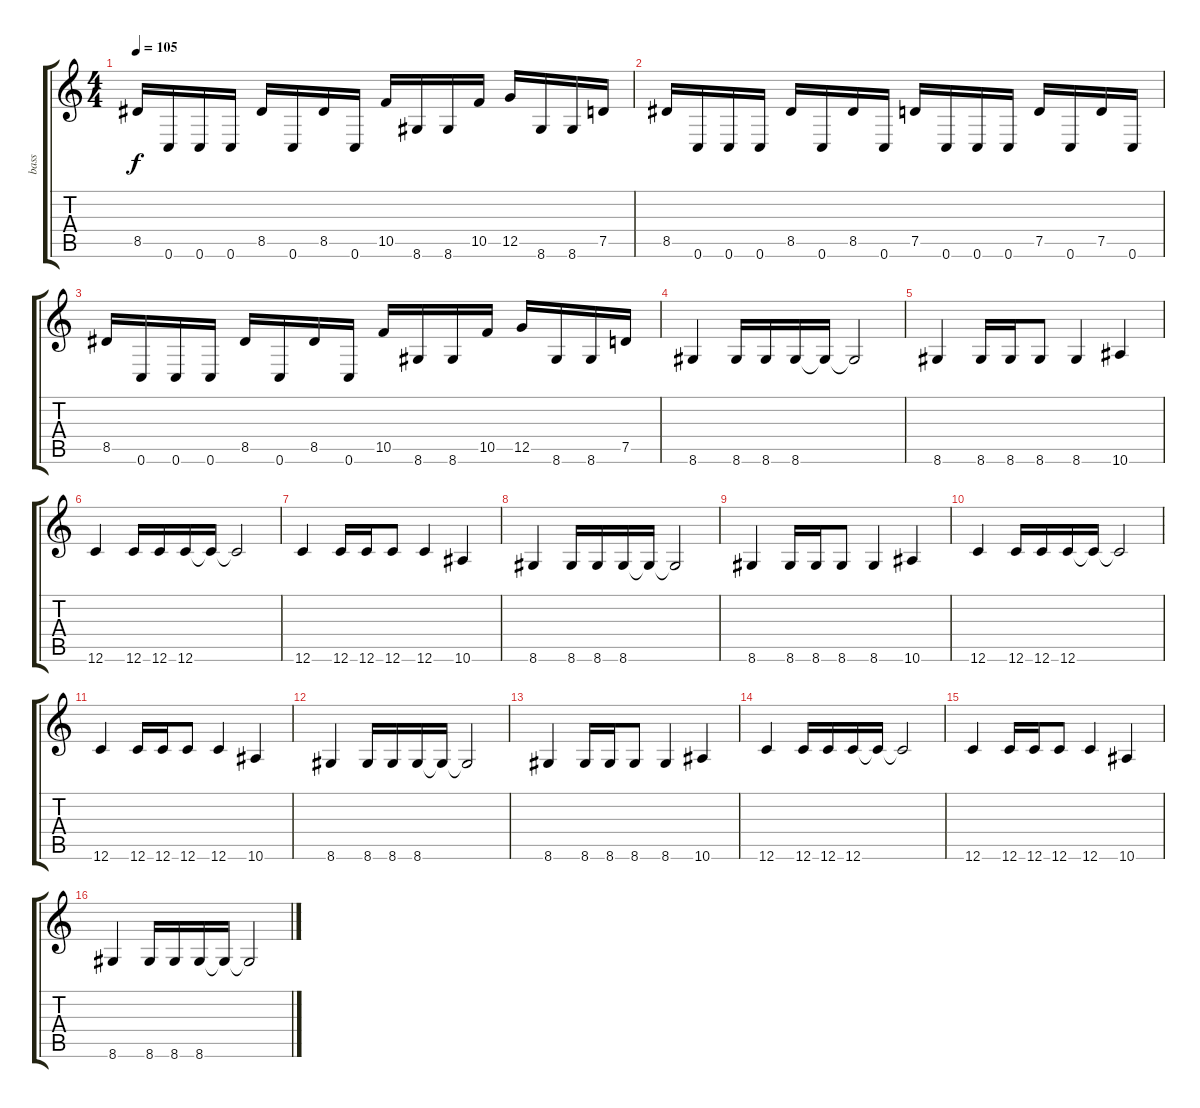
\track ("bass" "bass") {instrument electricbasspick}
\staff {score tabs}
\tuning (D4 A3 F3 C3 G2 C2) {hide}
\ts (4 4)
\tempo 105
\clef g2
\ks c
8.5.16{dy f} 0.6.16 0.6.16 0.6.16 8.5.16 0.6.16 8.5.16 0.6.16 10.5.16 8.6.16 8.6.16 10.5.16 12.5.16 8.6.16 8.6.16 7.5.16 |
8.5.16 0.6.16 0.6.16 0.6.16 8.5.16 0.6.16 8.5.16 0.6.16 7.5.16 0.6.16 0.6.16 0.6.16 7.5.16 0.6.16 7.5.16 0.6.16 |
8.5.16 0.6.16 0.6.16 0.6.16 8.5.16 0.6.16 8.5.16 0.6.16 10.5.16 8.6.16 8.6.16 10.5.16 12.5.16 8.6.16 8.6.16 7.5.16 |
8.6.4 8.6.16 8.6.16 8.6.16 8.6{t}.16 8.6{t}.2 |
8.6.4 8.6.16 8.6.16 8.6.8 8.6.4 10.6.4 |
12.6.4 12.6.16 12.6.16 12.6.16 12.6{t}.16 12.6{t}.2 |
12.6.4 12.6.16 12.6.16 12.6.8 12.6.4 10.6.4 |
8.6.4 8.6.16 8.6.16 8.6.16 8.6{t}.16 8.6{t}.2 |
8.6.4 8.6.16 8.6.16 8.6.8 8.6.4 10.6.4 |
12.6.4 12.6.16 12.6.16 12.6.16 12.6{t}.16 12.6{t}.2 |
12.6.4 12.6.16 12.6.16 12.6.8 12.6.4 10.6.4 |
8.6.4 8.6.16 8.6.16 8.6.16 8.6{t}.16 8.6{t}.2 |
8.6.4 8.6.16 8.6.16 8.6.8 8.6.4 10.6.4 |
12.6.4 12.6.16 12.6.16 12.6.16 12.6{t}.16 12.6{t}.2 |
12.6.4 12.6.16 12.6.16 12.6.8 12.6.4 10.6.4 |
8.6.4 8.6.16 8.6.16 8.6.16 8.6{t}.16 8.6{t}.2
